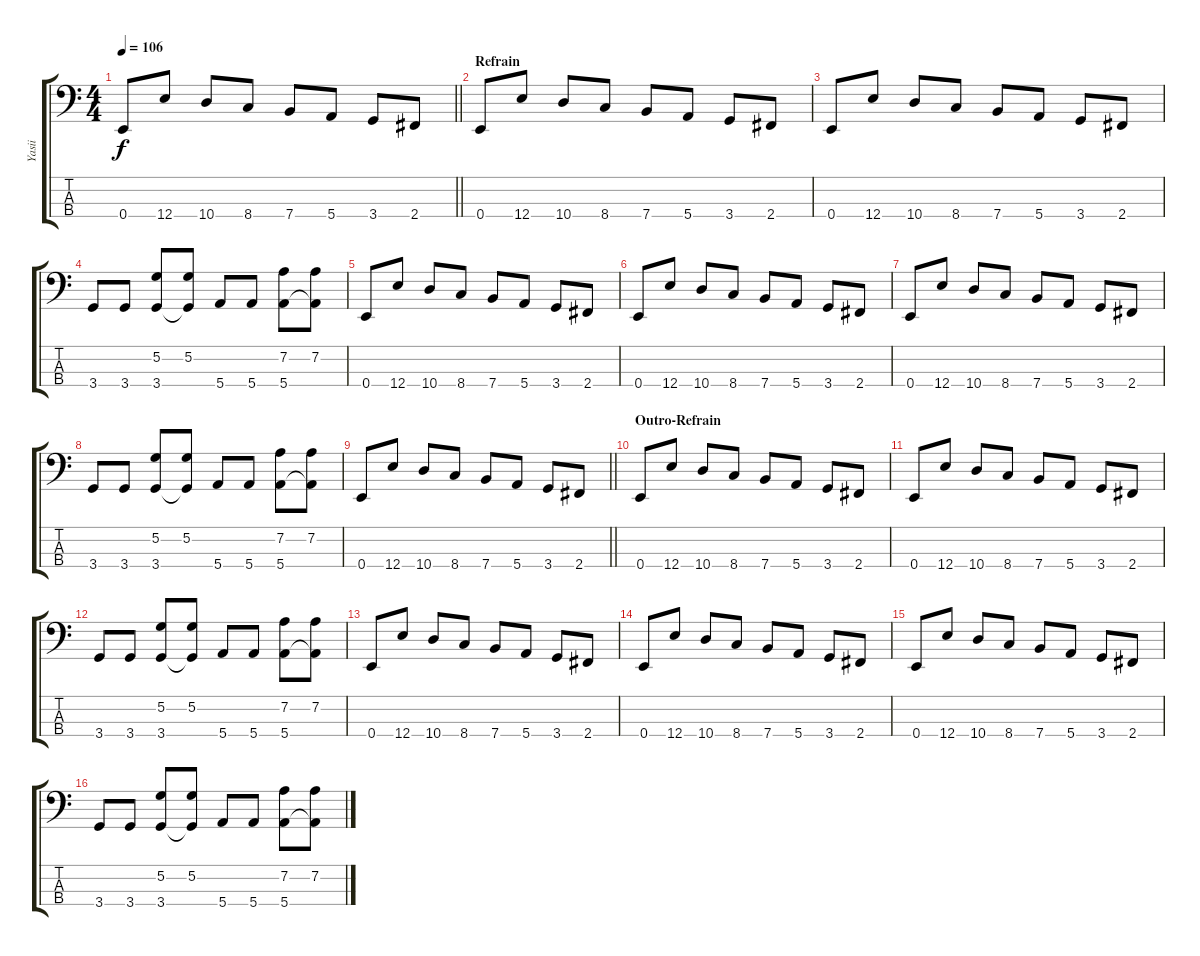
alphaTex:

\track ("Yasii" "Yasii") {instrument electricbassfinger}
\staff {score tabs}
\tuning (G2 D2 A1 E1) {hide}
\ts (4 4)
\tempo 106
\clef f4
\barLineRight lightlight
\ks c
0.4.8{dy f} 12.4.8 10.4.8 8.4.8 7.4.8 5.4.8 3.4.8 2.4.8 |
\section ("" "Refrain")
0.4.8 12.4.8 10.4.8 8.4.8 7.4.8 5.4.8 3.4.8 2.4.8 |
0.4.8 12.4.8 10.4.8 8.4.8 7.4.8 5.4.8 3.4.8 2.4.8 |
3.4.8 3.4.8 (5.2 3.4).8 (5.2 3.4{t}).8 5.4.8 5.4.8 (7.2 5.4).8 (7.2 5.4{t}).8 |
0.4.8 12.4.8 10.4.8 8.4.8 7.4.8 5.4.8 3.4.8 2.4.8 |
0.4.8 12.4.8 10.4.8 8.4.8 7.4.8 5.4.8 3.4.8 2.4.8 |
0.4.8 12.4.8 10.4.8 8.4.8 7.4.8 5.4.8 3.4.8 2.4.8 |
3.4.8 3.4.8 (5.2 3.4).8 (5.2 3.4{t}).8 5.4.8 5.4.8 (7.2 5.4).8 (7.2 5.4{t}).8 |
\barLineRight lightlight
0.4.8 12.4.8 10.4.8 8.4.8 7.4.8 5.4.8 3.4.8 2.4.8 |
\section ("" "Outro-Refrain")
0.4.8 12.4.8 10.4.8 8.4.8 7.4.8 5.4.8 3.4.8 2.4.8 |
0.4.8 12.4.8 10.4.8 8.4.8 7.4.8 5.4.8 3.4.8 2.4.8 |
3.4.8 3.4.8 (5.2 3.4).8 (5.2 3.4{t}).8 5.4.8 5.4.8 (7.2 5.4).8 (7.2 5.4{t}).8 |
0.4.8 12.4.8 10.4.8 8.4.8 7.4.8 5.4.8 3.4.8 2.4.8 |
0.4.8 12.4.8 10.4.8 8.4.8 7.4.8 5.4.8 3.4.8 2.4.8 |
0.4.8 12.4.8 10.4.8 8.4.8 7.4.8 5.4.8 3.4.8 2.4.8 |
3.4.8 3.4.8 (5.2 3.4).8 (5.2 3.4{t}).8 5.4.8 5.4.8 (7.2 5.4).8 (7.2 5.4{t}).8
